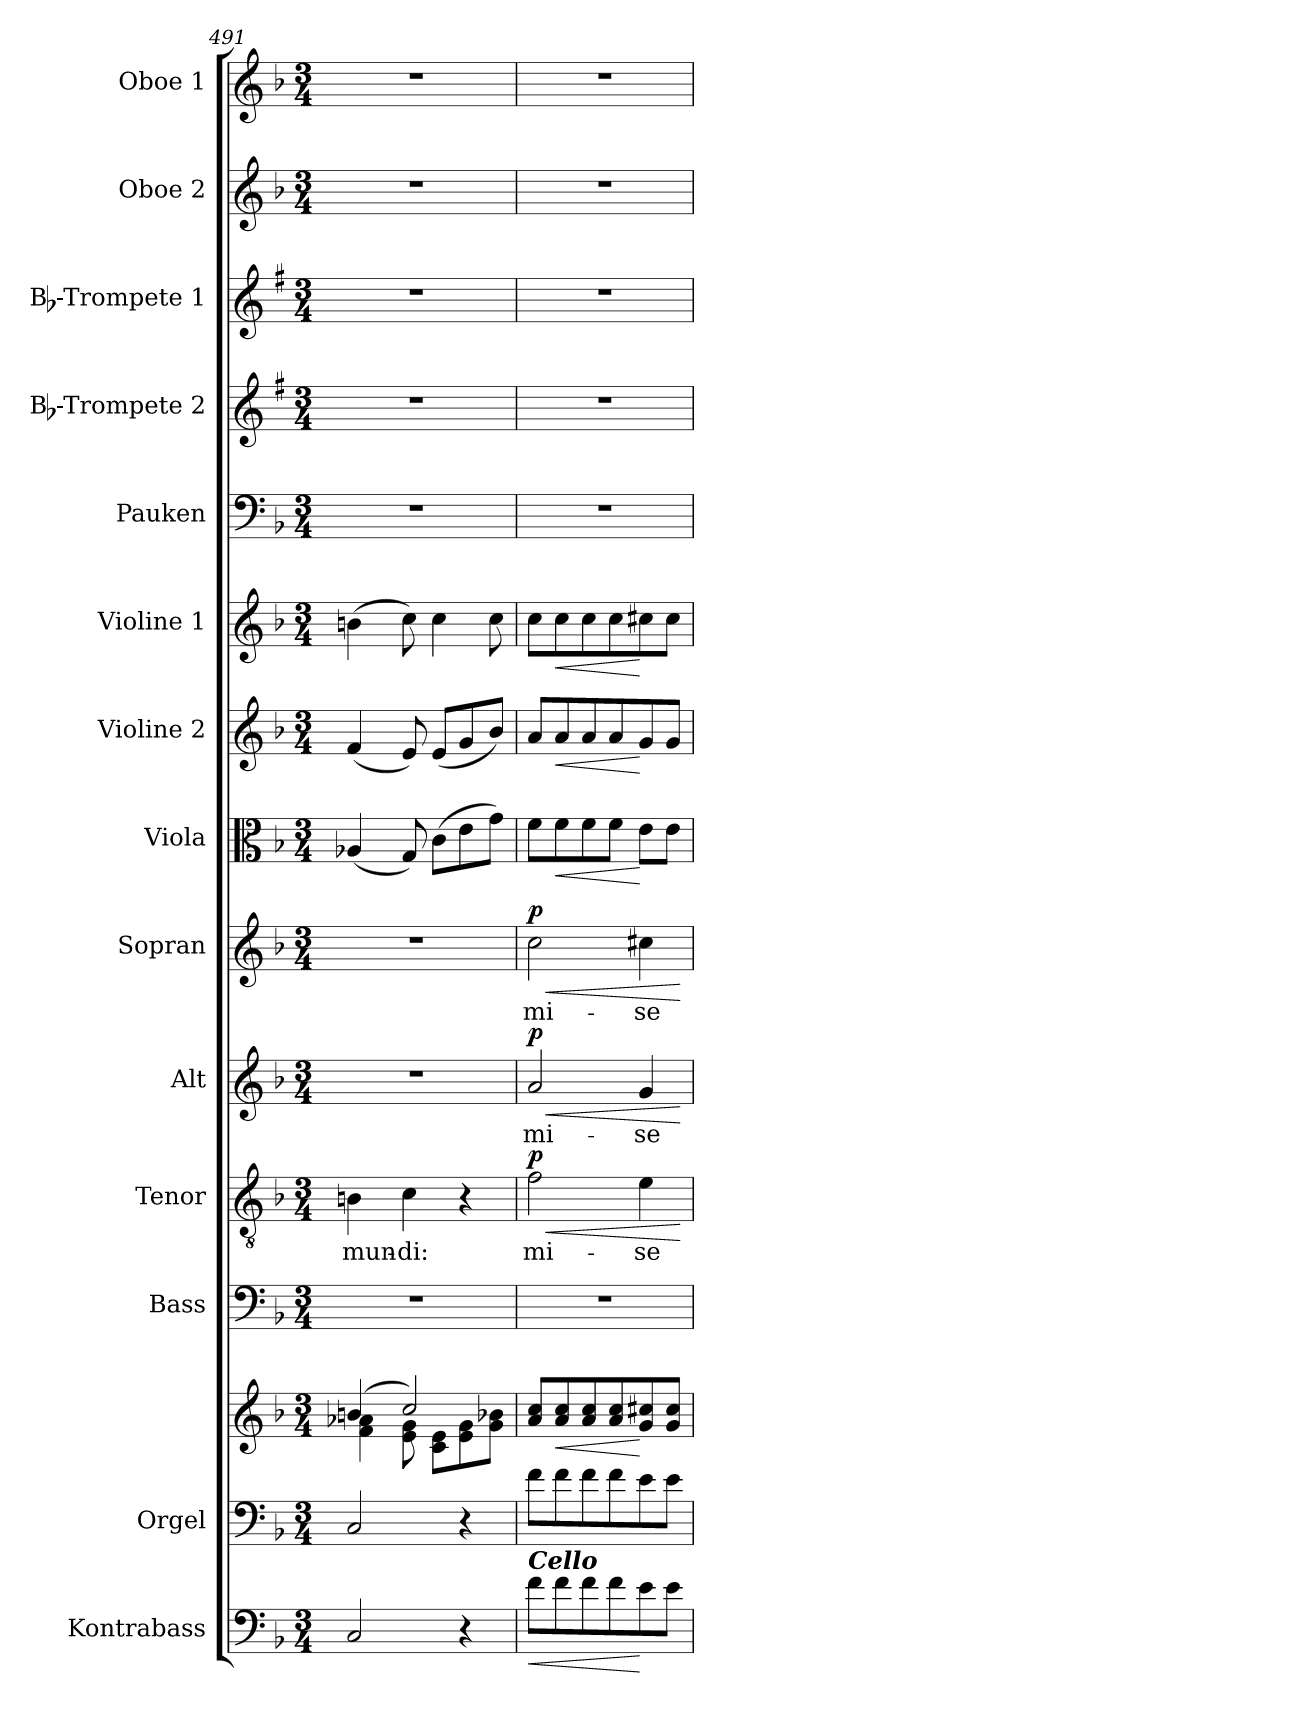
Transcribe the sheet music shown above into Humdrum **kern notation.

**kern	**dynam	**kern	**kern	**dynam	**kern	**kern	**text	**dynam	**kern	**text	**dynam	**kern	**text	**dynam	**kern	**dynam	**kern	**dynam	**kern	**dynam	**kern	**kern	**kern	**kern	**kern
*part14	*part14	*part13	*part13	*part13	*part12	*part11	*part11	*part11	*part10	*part10	*part10	*part9	*part9	*part9	*part8	*part8	*part7	*part7	*part6	*part6	*part5	*part4	*part3	*part2	*part1
*staff15	*staff15	*staff14	*staff13	*staff13/14	*staff12	*staff11	*staff11	*staff11	*staff10	*staff10	*staff10	*staff9	*staff9	*staff9	*staff8	*staff8	*staff7	*staff7	*staff6	*staff6	*staff5	*staff4	*staff3	*staff2	*staff1
*I"Kontrabass	*	*I"Orgel	*	*	*I"Bass	*I"Tenor	*	*	*I"Alt	*	*	*I"Sopran	*	*	*I"Viola	*	*I"Violine 2	*	*I"Violine 1	*	*I"Pauken	*I"Bb-Trompete 2	*I"Bb-Trompete 1	*I"Oboe 2	*I"Oboe 1
*I'Kb.	*	*I'Org.	*	*	*I'B.	*I'T.	*	*	*I'A.	*	*	*I'S.	*	*	*I'Vla.	*	*I'Vl. 2	*	*I'Vl. 1	*	*I'Pk.	*I'Bb Trp. 2	*I'Bb Trp. 1	*I'Ob. 2	*I'Ob. 1
*clefF4	*	*clefF4	*clefG2	*	*clefF4	*clefGv2	*	*	*clefG2	*	*	*clefG2	*	*	*clefC3	*	*clefG2	*	*clefG2	*	*clefF4	*clefG2	*clefG2	*clefG2	*clefG2
*ITrd7c12	*	*	*	*	*	*	*	*	*	*	*	*	*	*	*	*	*	*	*	*	*	*ITrd1c2	*ITrd1c2	*	*
*k[b-]	*	*k[b-]	*k[b-]	*	*k[b-]	*k[b-]	*	*	*k[b-]	*	*	*k[b-]	*	*	*k[b-]	*	*k[b-]	*	*k[b-]	*	*k[b-]	*k[b-]	*k[b-]	*k[b-]	*k[b-]
*F:	*	*F:	*F:	*	*F:	*F:	*	*	*F:	*	*	*F:	*	*	*F:	*	*F:	*	*F:	*	*F:	*F:	*F:	*F:	*F:
*M3/4	*	*M3/4	*M3/4	*	*M3/4	*M3/4	*	*	*M3/4	*	*	*M3/4	*	*	*M3/4	*	*M3/4	*	*M3/4	*	*M3/4	*M3/4	*M3/4	*M3/4	*M3/4
=491	=491	=491	=491	=491	=491	=491	=491	=491	=491	=491	=491	=491	=491	=491	=491	=491	=491	=491	=491	=491	=491	=491	=491	=491	=491
*	*	*	*^	*	*	*	*	*	*	*	*	*	*	*	*	*	*	*	*	*	*	*	*	*	*
!	!	!	!	!	!	!	!	!LO:LY:b	!	!	!	!	!	!	!	!	!	!	!	!	!	!	!	!	!	!
2CC/	.	2C/	(4bn/	4f\ 4a-X\	.	2.r	4Bn\	mun-	.	2.r	.	.	2.r	.	.	(<4A-X/	.	(<4f/	.	(>4bn\	.	2.r	2.r	2.r	2.r	2.r
!	!	!	!	!	!	!	!	!LO:LY:b	!	!	!	!	!	!	!	!	!	!	!	!	!	!	!	!	!	!
.	.	.	2cc/)	8e\ 8g\	.	.	4c\	-di:	.	.	.	.	.	.	.	8G/)	.	8e/)	.	8cc\)	.	.	.	.	.	.
.	.	.	.	8c\ 8e\L	.	.	.	.	.	.	.	.	.	.	.	(>8c\L	.	(<8e/L	.	4cc\	.	.	.	.	.	.
4r	.	4r	.	8e\ 8g\	.	.	4r	.	.	.	.	.	.	.	.	8e\	.	8g/	.	.	.	.	.	.	.	.
.	.	.	.	8g\ 8b-\J	.	.	.	.	.	.	.	.	.	.	.	8g\J)	.	8b-/J)	.	8cc\	.	.	.	.	.	.
=492	=492	=492	=492	=492	=492	=492	=492	=492	=492	=492	=492	=492	=492	=492	=492	=492	=492	=492	=492	=492	=492	=492	=492	=492	=492	=492
!LO:TX:a:Bi:t=Cello	!	!	!	!	!	!	!	!	!	!	!	!	!	!	!	!	!	!	!	!	!	!	!	!	!	!
!	!LO:HP:b	!	!	!	!	!	!	!LO:LY:b	!LO:HP:b	!	!LO:LY:b	!LO:HP:b	!	!LO:LY:b	!LO:HP:b	!	!	!	!	!	!	!	!	!	!	!
!	!	!	!	!	!	!	!	!	!LO:DY:n=1:a	!	!	!LO:DY:n=1:a	!	!	!LO:DY:n=1:a	!	!	!	!	!	!	!	!	!	!	!
*	*	*	*v	*v	*	*	*	*	*	*	*	*	*	*	*	*	*	*	*	*	*	*	*	*	*	*
8F\L	<	8f\L	8a/ 8cc/L	.	2.r	2f\	mi-	< p	2a/	mi-	< p	2cc\	mi-	< p	8f\L	.	8a/L	.	8cc\L	.	2.r	2.r	2.r	2.r	2.r
!	!	!	!	!LO:HP:b	!	!	!	!	!	!	!	!	!	!	!	!LO:HP:b	!	!LO:HP:b	!	!LO:HP:b	!	!	!	!	!
8F\	.	8f\	8a/ 8cc/	<	.	.	.	.	.	.	.	.	.	.	8f\	<	8a/	<	8cc\	<	.	.	.	.	.
8F\	.	8f\	8a/ 8cc/	.	.	.	.	.	.	.	.	.	.	.	8f\	.	8a/	.	8cc\	.	.	.	.	.	.
8F\	.	8f\	8a/ 8cc/	.	.	.	.	.	.	.	.	.	.	.	8f\J	.	8a/	.	8cc\	.	.	.	.	.	.
!	!	!	!	!	!	!	!LO:LY:b	!	!	!LO:LY:b	!	!	!LO:LY:b	!	!	!	!	!	!	!	!	!	!	!	!
8E\	[	8e\	8g/ 8cc#X/	[	.	4e\	-se-	.	4g/	-se-	.	4cc#X\	-se-	.	8e\L	[	8g/	[	8cc#X\	[	.	.	.	.	.
8E\J	.	8e\J	8g/ 8cc#/J	.	.	.	.	.	.	.	.	.	.	.	8e\J	.	8g/J	.	8cc#\J	.	.	.	.	.	.
.	.	.	.	.	.	.	.	[	.	.	[	.	.	[	.	.	.	.	.	.	.	.	.	.	.
=	=	=	=	=	=	=	=	=	=	=	=	=	=	=	=	=	=	=	=	=	=	=	=	=	=
*-	*-	*-	*-	*-	*-	*-	*-	*-	*-	*-	*-	*-	*-	*-	*-	*-	*-	*-	*-	*-	*-	*-	*-	*-	*-
